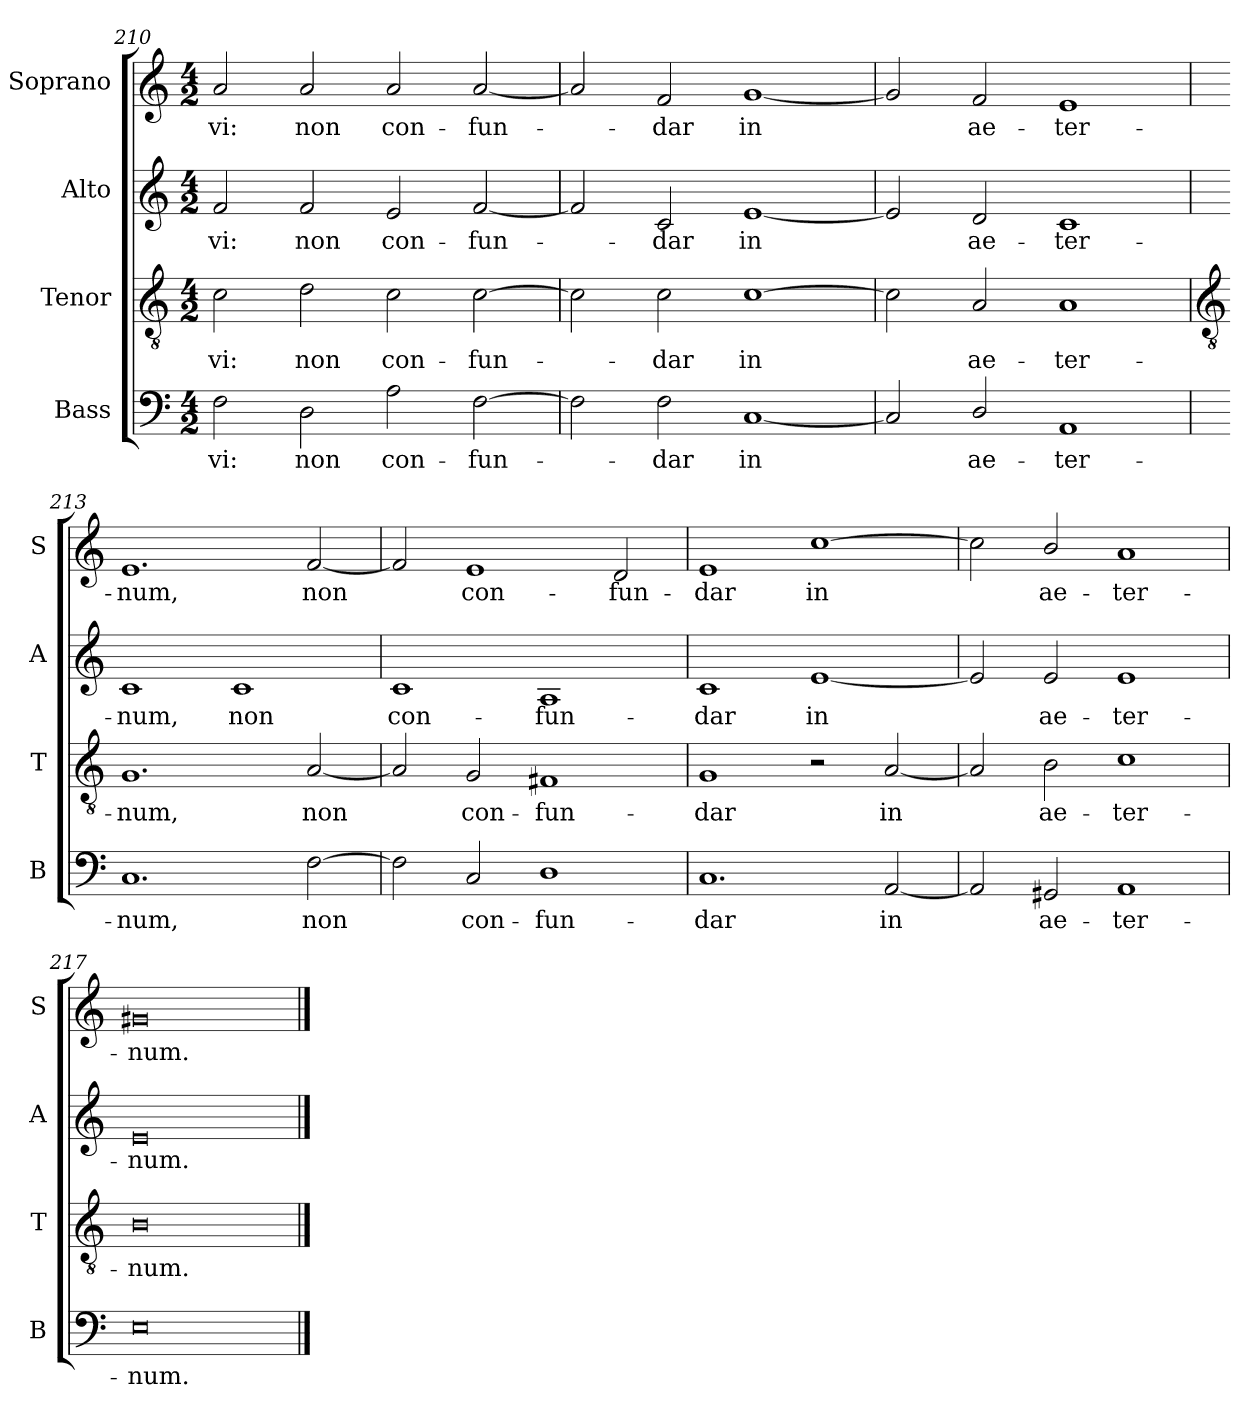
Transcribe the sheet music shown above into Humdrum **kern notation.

**kern	**text	**kern	**text	**kern	**text	**kern	**text
*part4	*part4	*part3	*part3	*part2	*part2	*part1	*part1
*staff4	*staff4	*staff3	*staff3	*staff2	*staff2	*staff1	*staff1
*I"Bass	*	*I"Tenor	*	*I"Alto	*	*I"Soprano	*
*I'B	*	*I'T	*	*I'A	*	*I'S	*
*clefF4	*	*clefGv2	*	*clefG2	*	*clefG2	*
*k[]	*	*k[]	*	*k[]	*	*k[]	*
*C:	*	*C:	*	*C:	*	*C:	*
*M4/2	*	*M4/2	*	*M4/2	*	*M4/2	*
=210	=210	=210	=210	=210	=210	=210	=210
!	!LO:LY:b	!	!LO:LY:b	!	!LO:LY:b	!	!LO:LY:b
2F	-vi:	2c	-vi:	2f	-vi:	2a	-vi:
!	!LO:LY:b	!	!LO:LY:b	!	!LO:LY:b	!	!LO:LY:b
2D	non	2d	non	2f	non	2a	non
!	!LO:LY:b	!	!LO:LY:b	!	!LO:LY:b	!	!LO:LY:b
2A	con-	2c	con-	2e	con-	2a	con-
!	!LO:LY:b	!	!LO:LY:b	!	!LO:LY:b	!	!LO:LY:b
[2F	-fun-	[2c	-fun-	[2f	-fun-	[2a	-fun-
=211	=211	=211	=211	=211	=211	=211	=211
2F]	.	2c]	.	2f]	.	2a]	.
!	!LO:LY:b	!	!LO:LY:b	!	!LO:LY:b	!	!LO:LY:b
2F	dar	2c	dar	2c	dar	2f	dar
!	!LO:LY:b	!	!LO:LY:b	!	!LO:LY:b	!	!LO:LY:b
[1C	in	[1c	in	[1e	in	[1g	in
=212	=212	=212	=212	=212	=212	=212	=212
2C]	.	2c]	.	2e]	.	2g]	.
!	!LO:LY:b	!	!LO:LY:b	!	!LO:LY:b	!	!LO:LY:b
2D/	ae-	2A	ae-	2d	ae-	2f	ae-
!	!LO:LY:b	!	!LO:LY:b	!	!LO:LY:b	!	!LO:LY:b
1AA	-ter-	1A	-ter-	1c	-ter-	1e	-ter-
!!LO:LB:g=z
=213	=213	=213	=213	=213	=213	=213	=213
*	*	*clefGv2	*	*	*	*	*
!	!LO:LY:b	!	!LO:LY:b	!	!LO:LY:b	!	!LO:LY:b
1.C	-num,	1.G	-num,	1c	-num,	1.e	-num,
!	!	!	!	!	!LO:LY:b	!	!
.	.	.	.	1c	non	.	.
!	!LO:LY:b	!	!LO:LY:b	!	!	!	!LO:LY:b
[2F	non	[2A	non	.	.	[2f	non
=214	=214	=214	=214	=214	=214	=214	=214
!	!	!	!	!	!LO:LY:b	!	!
2F]	.	2A]	.	1c	con-	2f]	.
!	!LO:LY:b	!	!LO:LY:b	!	!	!	!LO:LY:b
2C	con-	2G	con-	.	.	1e	con-
!	!LO:LY:b	!	!LO:LY:b	!	!LO:LY:b	!	!
1D	-fun-	1F#X	-fun-	1A	-fun-	.	.
!	!	!	!	!	!	!	!LO:LY:b
.	.	.	.	.	.	2d	-fun-
=215	=215	=215	=215	=215	=215	=215	=215
!	!LO:LY:b	!	!LO:LY:b	!	!LO:LY:b	!	!LO:LY:b
1.C	-dar	1G	-dar	1c	-dar	1e	-dar
!	!	!	!	!	!LO:LY:b	!	!LO:LY:b
.	.	2r	.	[1e	in	[1cc	in
!	!LO:LY:b	!	!LO:LY:b	!	!	!	!
[2AA	in	[2A	in	.	.	.	.
=216	=216	=216	=216	=216	=216	=216	=216
2AA]	.	2A]	.	2e]	.	2cc]	.
!	!LO:LY:b	!	!LO:LY:b	!	!LO:LY:b	!	!LO:LY:b
2GG#X	ae-	2B	ae-	2e	ae-	2b/	ae-
!	!LO:LY:b	!	!LO:LY:b	!	!LO:LY:b	!	!LO:LY:b
1AA	-ter-	1c	-ter-	1e	-ter-	1a	-ter-
=217	=217	=217	=217	=217	=217	=217	=217
!	!LO:LY:b	!	!LO:LY:b	!	!LO:LY:b	!	!LO:LY:b
0E	-num.	0B	-num.	0e	-num.	0g#X	-num.
==	==	==	==	==	==	==	==
*-	*-	*-	*-	*-	*-	*-	*-
